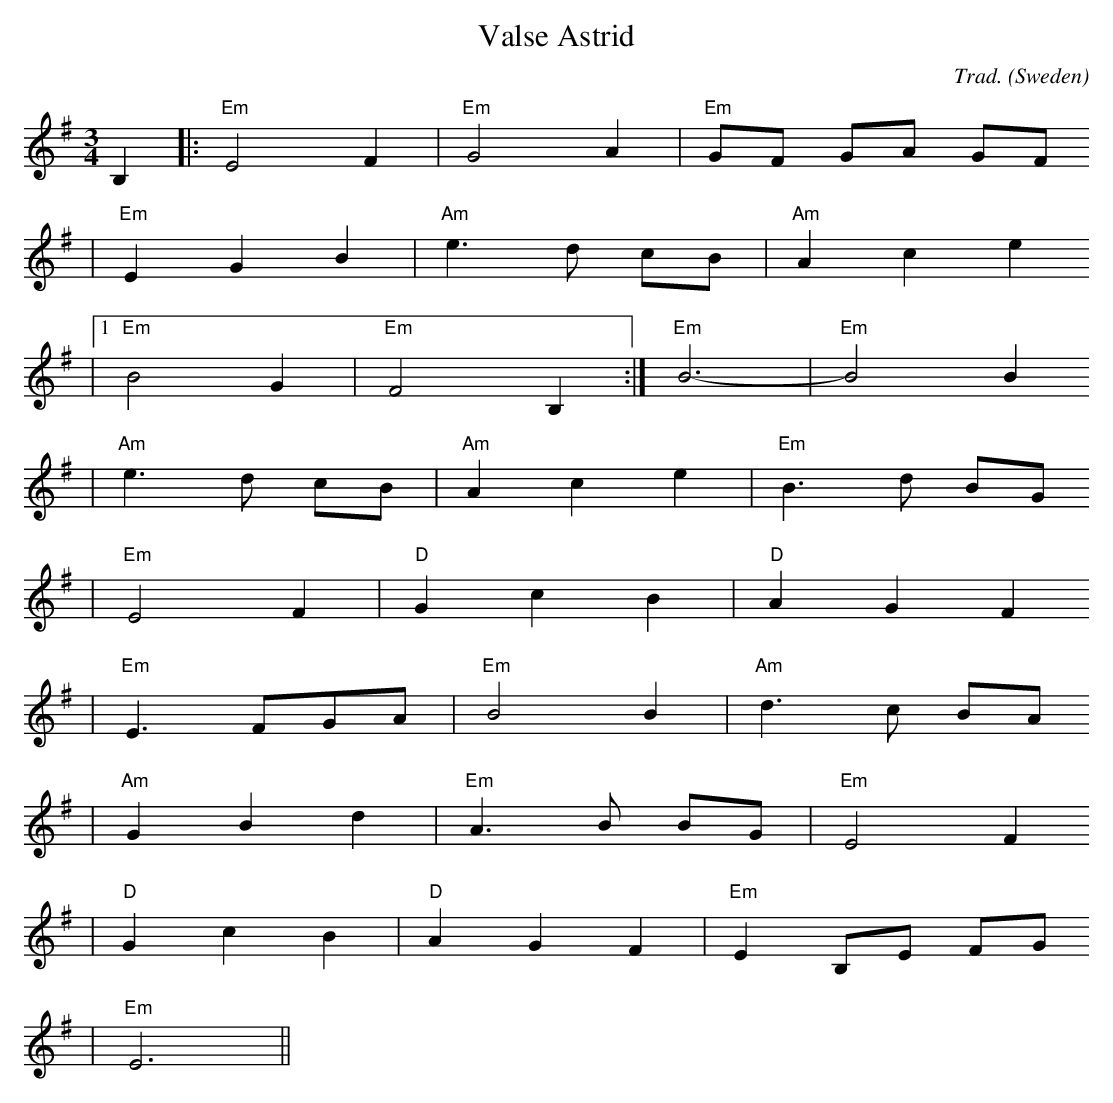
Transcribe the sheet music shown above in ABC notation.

X:1
T:Valse Astrid
C:Trad.
O:Sweden
M:3/4
L:1/8
K:Emin
B,2 |:"Em" E4 F2 |"Em" G4 A2 | "Em" GF GA GF
|"Em" E2 G2 B2 | "Am"e3 d cB |"Am" A2 c2 e2
|1"Em" B4 G2 | "Em" F4 B,2 :| "Em" B6- |"Em" B4 B2
|"Am"e3 d cB | "Am" A2 c2 e2 |"Em" B2>d2 BG
|"Em" E4 F2 |"D" G2 c2 B2 |"D" A2 G2 F2
|"Em" E3 FGA |"Em" B4 B2 | "Am" d3 c BA
|"Am" G2 B2 d2 | "Em" A3 B BG |"Em" E4 F2
|"D" G2 c2 B2 | "D" A2 G2 F2 | "Em" E2 B,E FG
|"Em" E6 ||
